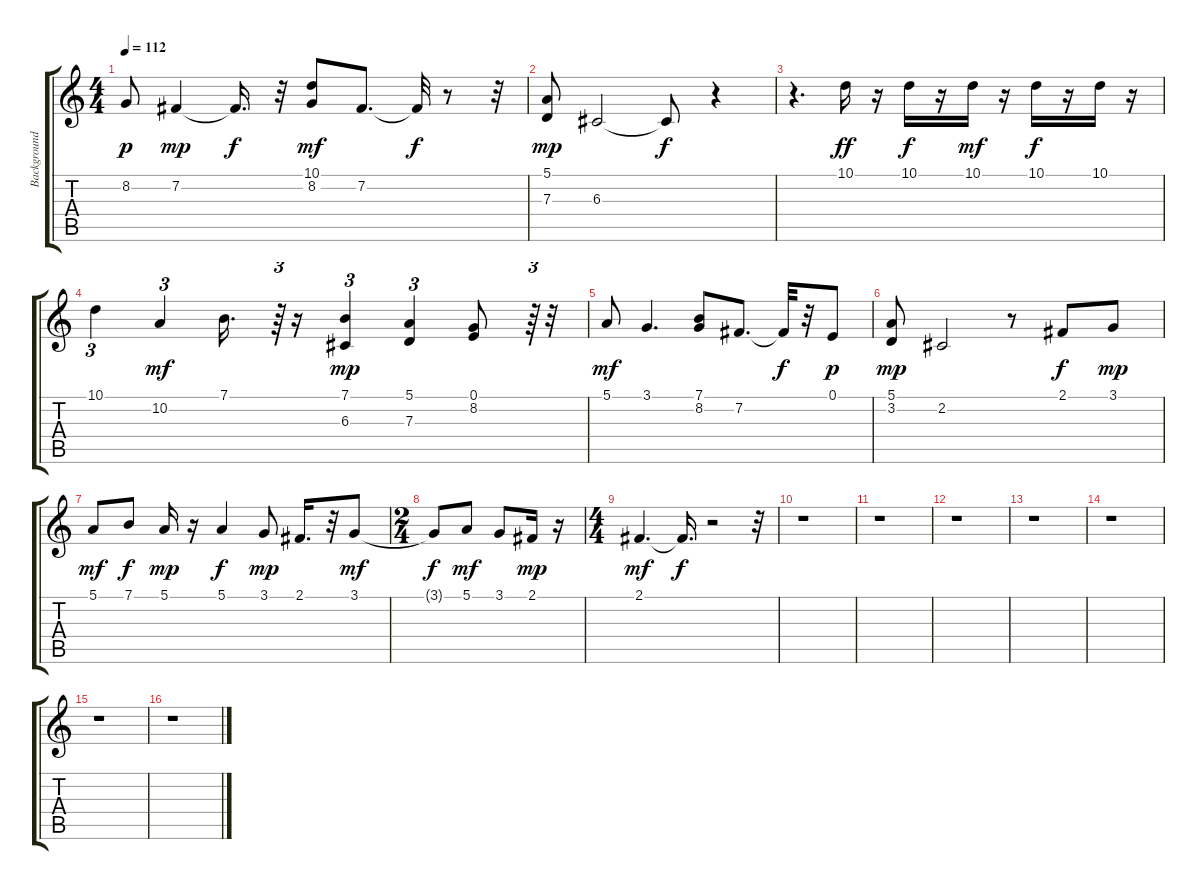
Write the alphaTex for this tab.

\track ("Background Vocals 1" "Background") {instrument voiceoohs}
\staff {score tabs}
\tuning (E4 B3 G3 D3 A2 E2) {hide}
\ts (4 4)
\tempo 112
\clef g2
\ks c
8.2.8{dy p} 7.2.4{dy mp} 7.2{t}.16{d dy f} r.32 (10.1 8.2).8{dy mf} 7.2.8{d} 7.2{t}.32{dy f} r.8 r.32 |
(5.1 7.3).8{dy mp} 6.3.2 6.3{t}.8{dy f} r.4 |
r.4{d} 10.1.16{dy ff} r.16 10.1.16{dy f} r.16 10.1.16{dy mf} r.16 10.1.16{dy f} r.16 10.1.16 r.16 |
10.1.4{tu (3 2)} 10.2.4{tu (3 2) dy mf} 7.1.16{d} r.64{tu (3 2)} r.16 (7.1 6.3).4{tu (3 2) dy mp} (5.1 7.3).4{tu (3 2)} (0.1 8.2).8 r.64{tu (3 2)} r.32 |
5.1.8{dy mf} 3.1.4{d} (7.1 8.2).8 7.2.8{d} 7.2{t}.32{dy f} r.32 0.1.8{dy p} |
(5.1 3.2).8{dy mp} 2.2.2 r.8 2.1.8{dy f} 3.1.8{dy mp} |
5.1.8{dy mf} 7.1.8{dy f} 5.1.16{dy mp} r.16 5.1.4{dy f} 3.1.8{dy mp} 2.1.16{d} r.32 3.1.8{dy mf} |
\ts (2 4)
3.1{t}.8{dy f} 5.1.8{dy mf} 3.1.8 2.1.16{dy mp} r.16 |
\ts (4 4)
2.1.4{d dy mf} 2.1{t}.16{d dy f} r.2 r.32 |
r.1 |
r.1 |
r.1 |
r.1 |
r.1 |
r.1 |
r.1
